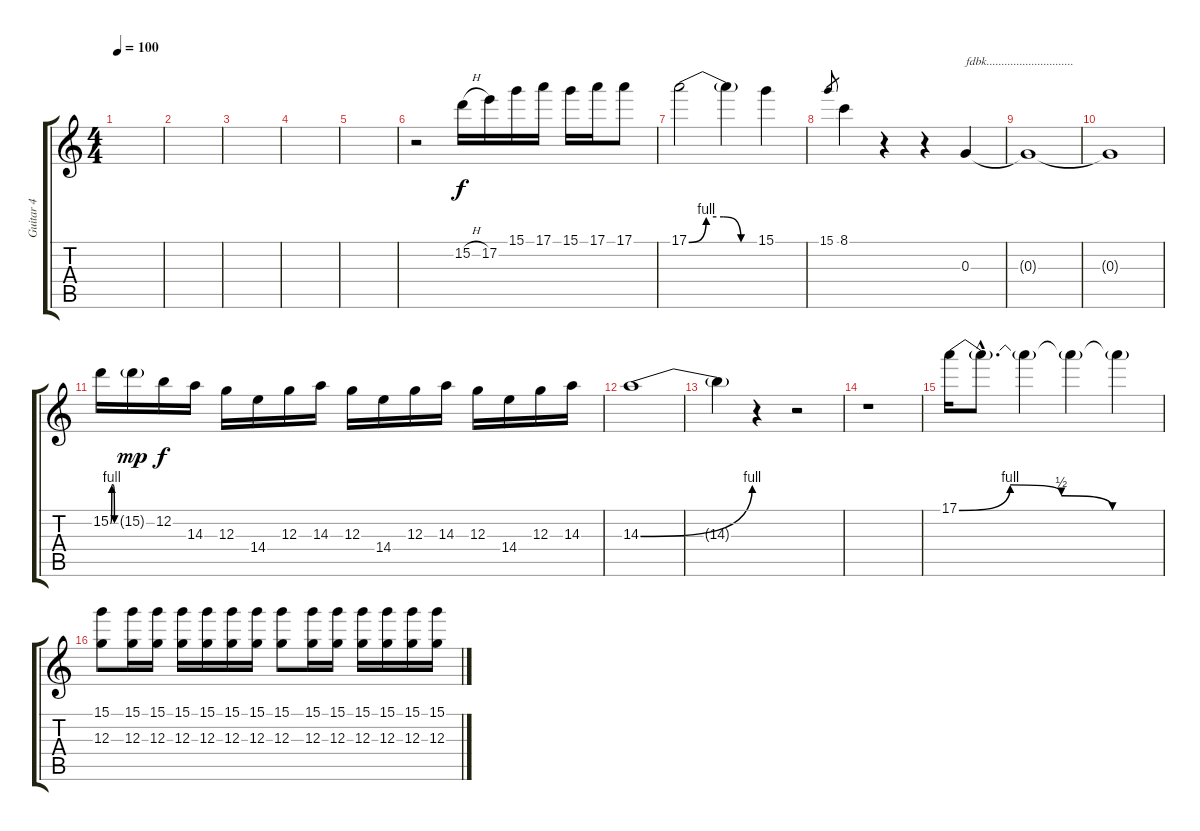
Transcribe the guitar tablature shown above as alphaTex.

\track ("Guitar 4" "Guitar 4") {instrument distortionguitar}
\staff {score tabs}
\tuning (E4 B3 G3 D3 A2 E2) {hide}
\ts (4 4)
\tempo 100
\clef g2
\ks c
|
|
|
|
|
r.2 15.2{h}.16 17.2.16 15.1.16 17.1.16 15.1.16 17.1.16 17.1.8 |
17.1{be (custom 0 0 15 4 30 4 45 0 60 0)}.2 17.1{t}.4 15.1.4 |
15.1.8{gr} 8.1.4 r.4 r.4 0.3.4{txt "fdbk............................."} |
0.3{t}.1 |
0.3{t}.1 |
15.2{be (custom 0 0 15 4 30 4 45 0 60 0)}.16 15.2{g}.16{dy mp} 12.2.16{dy f} 14.3.16 12.3.16 14.4.16 12.3.16 14.3.16 12.3.16 14.4.16 12.3.16 14.3.16 12.3.16 14.4.16 12.3.16 14.3.16 |
14.3{be (bend 0 0 60 4)}.1 |
14.3{t}.4 r.4 r.2 |
r.1 |
17.1{be (custom 0 0 15 4 30 2 45 0 60 0)}.16 17.1{hac t}.8{d} 17.1{t}.4 17.1{t}.4 17.1{t}.4 |
(15.1 12.3).8 (15.1 12.3).16 (15.1 12.3).16 (15.1 12.3).16 (15.1 12.3).16 (15.1 12.3).16 (15.1 12.3).16 (15.1 12.3).8 (15.1 12.3).16 (15.1 12.3).16 (15.1 12.3).16 (15.1 12.3).16 (15.1 12.3).16 (15.1 12.3).16
